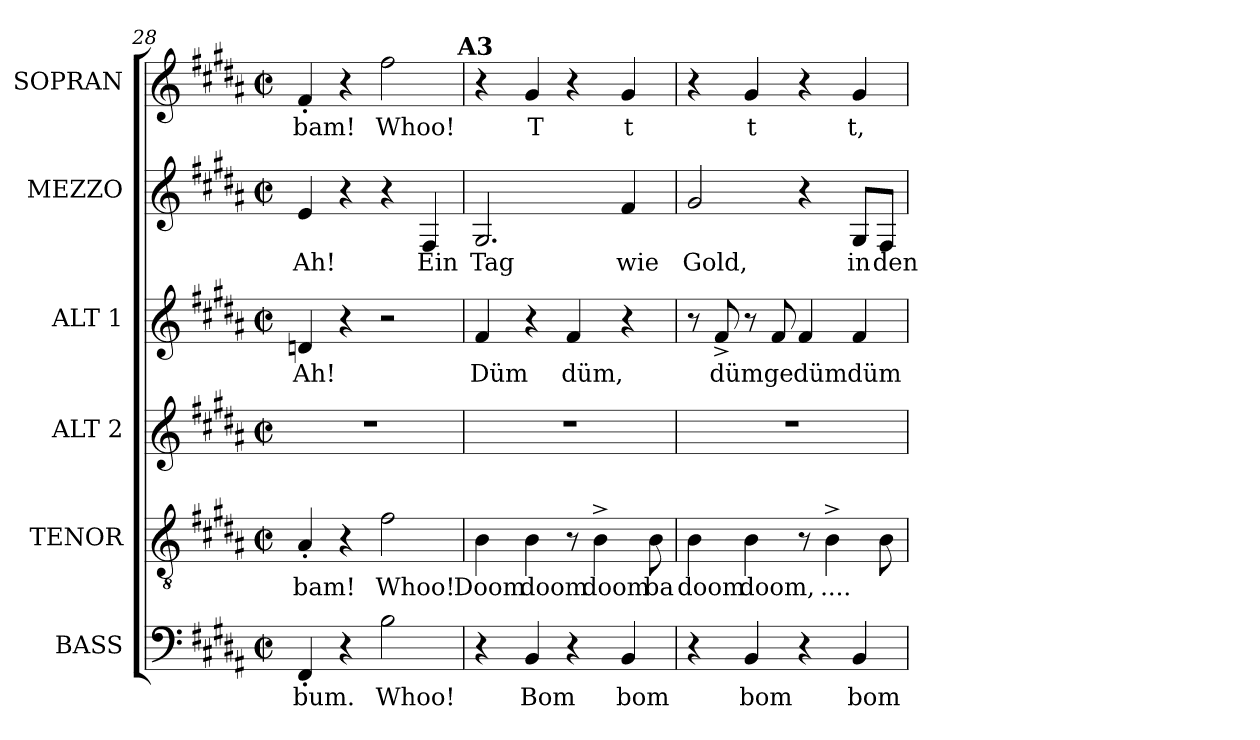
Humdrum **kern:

**kern	**text	**kern	**text	**kern	**kern	**text	**kern	**text	**kern	**text
*part6	*part6	*part5	*part5	*part4	*part3	*part3	*part2	*part2	*part1	*part1
*staff6	*staff6	*staff5	*staff5	*staff4	*staff3	*staff3	*staff2	*staff2	*staff1	*staff1
*I"BASS	*	*I"TENOR	*	*I"ALT 2	*I"ALT 1	*	*I"MEZZO	*	*I"SOPRAN	*
*I'B	*	*I'T	*	*I'A2	*I'A1	*	*	*	*I'S	*
*clefF4	*	*clefGv2	*	*clefG2	*clefG2	*	*clefG2	*	*clefG2	*
*	*	*ITrd7c12	*	*	*	*	*	*	*	*
*k[f#c#g#d#a#]	*	*k[f#c#g#d#a#]	*	*k[f#c#g#d#a#]	*k[f#c#g#d#a#]	*	*k[f#c#g#d#a#]	*	*k[f#c#g#d#a#]	*
*B:	*	*B:	*	*B:	*B:	*	*B:	*	*B:	*
*M2/2	*	*M2/2	*	*M2/2	*M2/2	*	*M2/2	*	*M2/2	*
*met(c|)	*	*met(c|)	*	*met(c|)	*met(c|)	*	*met(c|)	*	*met(c|)	*
=28	=28	=28	=28	=28	=28	=28	=28	=28	=28	=28
!	!LO:LY:b:color=#000000	!	!	!	!	!	!	!	!	!
!	!	!	!LO:LY:b:color=#000000	!	!	!	!	!	!	!
!	!	!	!	!	!	!LO:LY:b:color=#000000	!	!	!	!
!	!	!	!	!	!	!	!	!LO:LY:b:color=#000000	!	!
!	!	!	!	!	!	!	!	!	!	!LO:LY:b:color=#000000
4FF#'i/	bum.	4AA#'i/	bam!	1r	4dni/	Ah!	4ei/	Ah!	4f#'i/	bam!
4r	.	4r	.	.	4r	.	4r	.	4r	.
!	!LO:LY:b:color=#000000	!	!	!	!	!	!	!	!	!
!	!	!	!LO:LY:b:color=#000000	!	!	!	!	!	!	!
!	!	!	!	!	!	!	!	!	!	!LO:LY:b:color=#000000
2Bi\	Whoo!	2F#i\	Whoo!	.	2r	.	4r	.	2ff#i\	Whoo!
!	!	!	!	!	!	!	!	!LO:LY:b:color=#000000	!	!
.	.	.	.	.	.	.	4F#i/	Ein	.	.
!!LO:LB:g=z
=29	=29	=29	=29	=29	=29	=29	=29	=29	=29	=29
!	!	!	!LO:LY:b:color=#000000	!	!	!	!	!	!	!
!	!	!	!	!	!	!LO:LY:b:color=#000000	!	!	!	!
!	!	!	!	!	!	!	!	!	!LO:TX:a:B:cj:t=A3	!
!	!	!	!	!	!	!	!	!LO:LY:b:color=#000000	!	!
4r	.	4BBi\	Doom	1r	4f#i/	Düm	2.G#i/	Tag	4r	.
!	!LO:LY:b:color=#000000	!	!	!	!	!	!	!	!	!
!	!	!	!LO:LY:b:color=#000000	!	!	!	!	!	!	!
!	!	!	!	!	!	!	!	!	!	!LO:LY:b:color=#000000
4BBi/	Bom	4BBi\	doom	.	4r	.	.	.	4g#i/	T
!	!	!	!	!	!	!LO:LY:b:color=#000000	!	!	!	!
4r	.	8r	.	.	4f#i/	düm,	.	.	4r	.
!	!	!	!LO:LY:b:color=#000000	!	!	!	!	!	!	!
.	.	4BB^i\	doom	.	.	.	.	.	.	.
!	!LO:LY:b:color=#000000	!	!	!	!	!	!	!	!	!
!	!	!	!	!	!	!	!	!LO:LY:b:color=#000000	!	!
!	!	!	!	!	!	!	!	!	!	!LO:LY:b:color=#000000
4BBi/	bom	.	.	.	4r	.	4f#i/	wie	4g#i/	t
!	!	!	!LO:LY:b:color=#000000	!	!	!	!	!	!	!
.	.	8BBi\	ba	.	.	.	.	.	.	.
=30	=30	=30	=30	=30	=30	=30	=30	=30	=30	=30
!	!	!	!LO:LY:b:color=#000000	!	!	!	!	!	!	!
!	!	!	!	!	!	!	!	!LO:LY:b:color=#000000	!	!
4r	.	4BBi\	doom	1r	8r	.	2g#i/	Gold,	4r	.
!	!	!	!	!	!	!LO:LY:b:color=#000000	!	!	!	!
.	.	.	.	.	8f#^i/	düm	.	.	.	.
!	!LO:LY:b:color=#000000	!	!	!	!	!	!	!	!	!
!	!	!	!LO:LY:b:color=#000000	!	!	!	!	!	!	!
!	!	!	!	!	!	!	!	!	!	!LO:LY:b:color=#000000
4BBi/	bom	4BBi\	doom,	.	8r	.	.	.	4g#i/	t
!	!	!	!	!	!	!LO:LY:b:color=#000000	!	!	!	!
.	.	.	.	.	8f#i/	ge	.	.	.	.
!	!	!	!	!	!	!LO:LY:b:color=#000000	!	!	!	!
4r	.	8r	.	.	4f#i/	düm	4r	.	4r	.
!	!	!	!LO:LY:b:color=#000000	!	!	!	!	!	!	!
.	.	4BB^i\	....	.	.	.	.	.	.	.
!	!LO:LY:b:color=#000000	!	!	!	!	!	!	!	!	!
!	!	!	!	!	!	!LO:LY:b:color=#000000	!	!	!	!
!	!	!	!	!	!	!	!	!LO:LY:b:color=#000000	!	!
!	!	!	!	!	!	!	!	!	!	!LO:LY:b:color=#000000
4BBi/	bom	.	.	.	4f#i/	düm	8G#i/L	in	4g#i/	t,
!	!	!	!	!	!	!	!	!LO:LY:b:color=#000000	!	!
.	.	8BBi\	.	.	.	.	8F#i/J	den	.	.
=	=	=	=	=	=	=	=	=	=	=
*-	*-	*-	*-	*-	*-	*-	*-	*-	*-	*-
